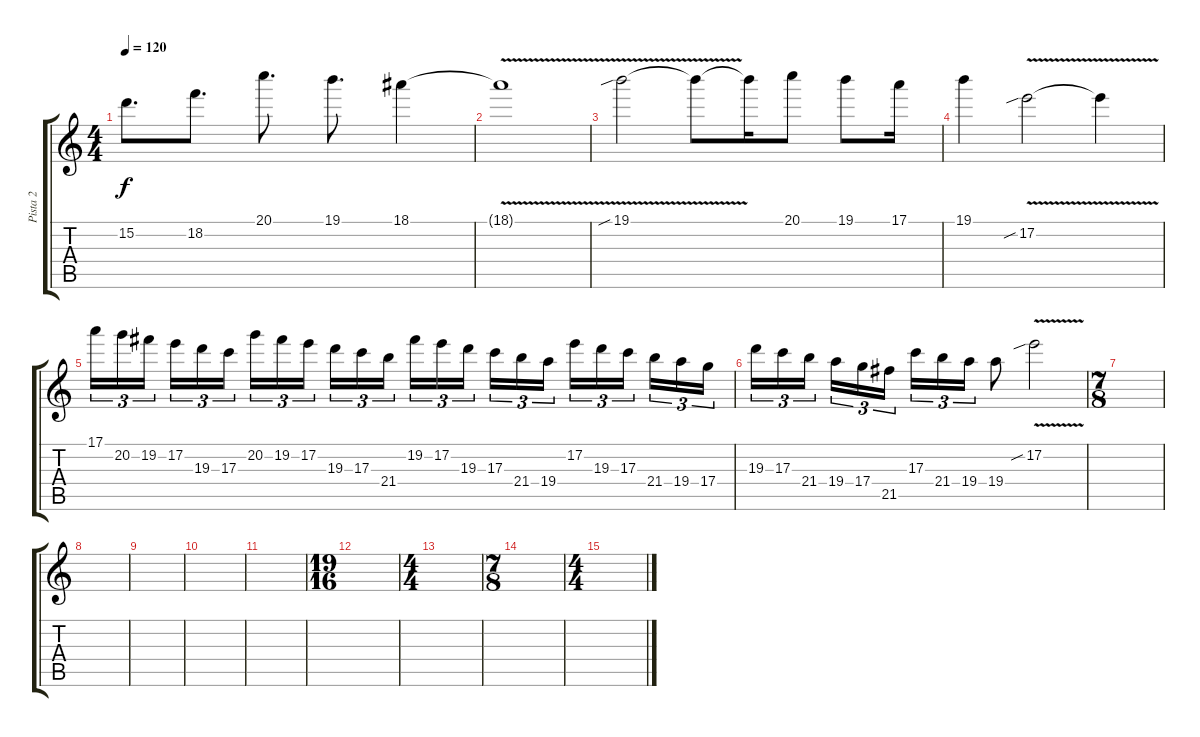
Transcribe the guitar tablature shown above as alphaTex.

\track ("Pista 2" "Pista 2") {instrument distortionguitar}
\staff {score tabs}
\tuning (E4 B3 G3 D3 A2 E2) {hide}
\ts (4 4)
\tempo 120
\clef g2
\ks c
15.2.8{d dy f} 18.2.8{d} 20.1.8{d} 19.1.8{d} 18.1.4 |
18.1{v t}.1 |
19.1{v sib}.2 19.1{t}.8 19.1{t}.16 20.1.8 19.1.8 17.1.16 |
19.1.4 17.2{v sib}.2 17.2{t}.4 |
17.1.16{tu (3 2)} 20.2.16{tu (3 2)} 19.2.16{tu (3 2) beam splitsecondary} 17.2.16{tu (3 2)} 19.3.16{tu (3 2)} 17.3.16{tu (3 2)} 20.2.16{tu (3 2)} 19.2.16{tu (3 2)} 17.2.16{tu (3 2) beam splitsecondary} 19.3.16{tu (3 2)} 17.3.16{tu (3 2)} 21.4.16{tu (3 2)} 19.2.16{tu (3 2)} 17.2.16{tu (3 2)} 19.3.16{tu (3 2) beam splitsecondary} 17.3.16{tu (3 2)} 21.4.16{tu (3 2)} 19.4.16{tu (3 2)} 17.2.16{tu (3 2)} 19.3.16{tu (3 2)} 17.3.16{tu (3 2) beam splitsecondary} 21.4.16{tu (3 2)} 19.4.16{tu (3 2)} 17.4.16{tu (3 2)} |
19.3.16{tu (3 2)} 17.3.16{tu (3 2)} 21.4.16{tu (3 2) beam splitsecondary} 19.4.16{tu (3 2)} 17.4.16{tu (3 2)} 21.5.16{tu (3 2)} 17.3.16{tu (3 2)} 21.4.16{tu (3 2)} 19.4.16{tu (3 2)} 19.4.8 17.2{v sib}.2 |
\ts (7 8)
|
|
|
|
|
\ts (19 16)
|
\ts (4 4)
|
\ts (7 8)
|
\ts (4 4)
